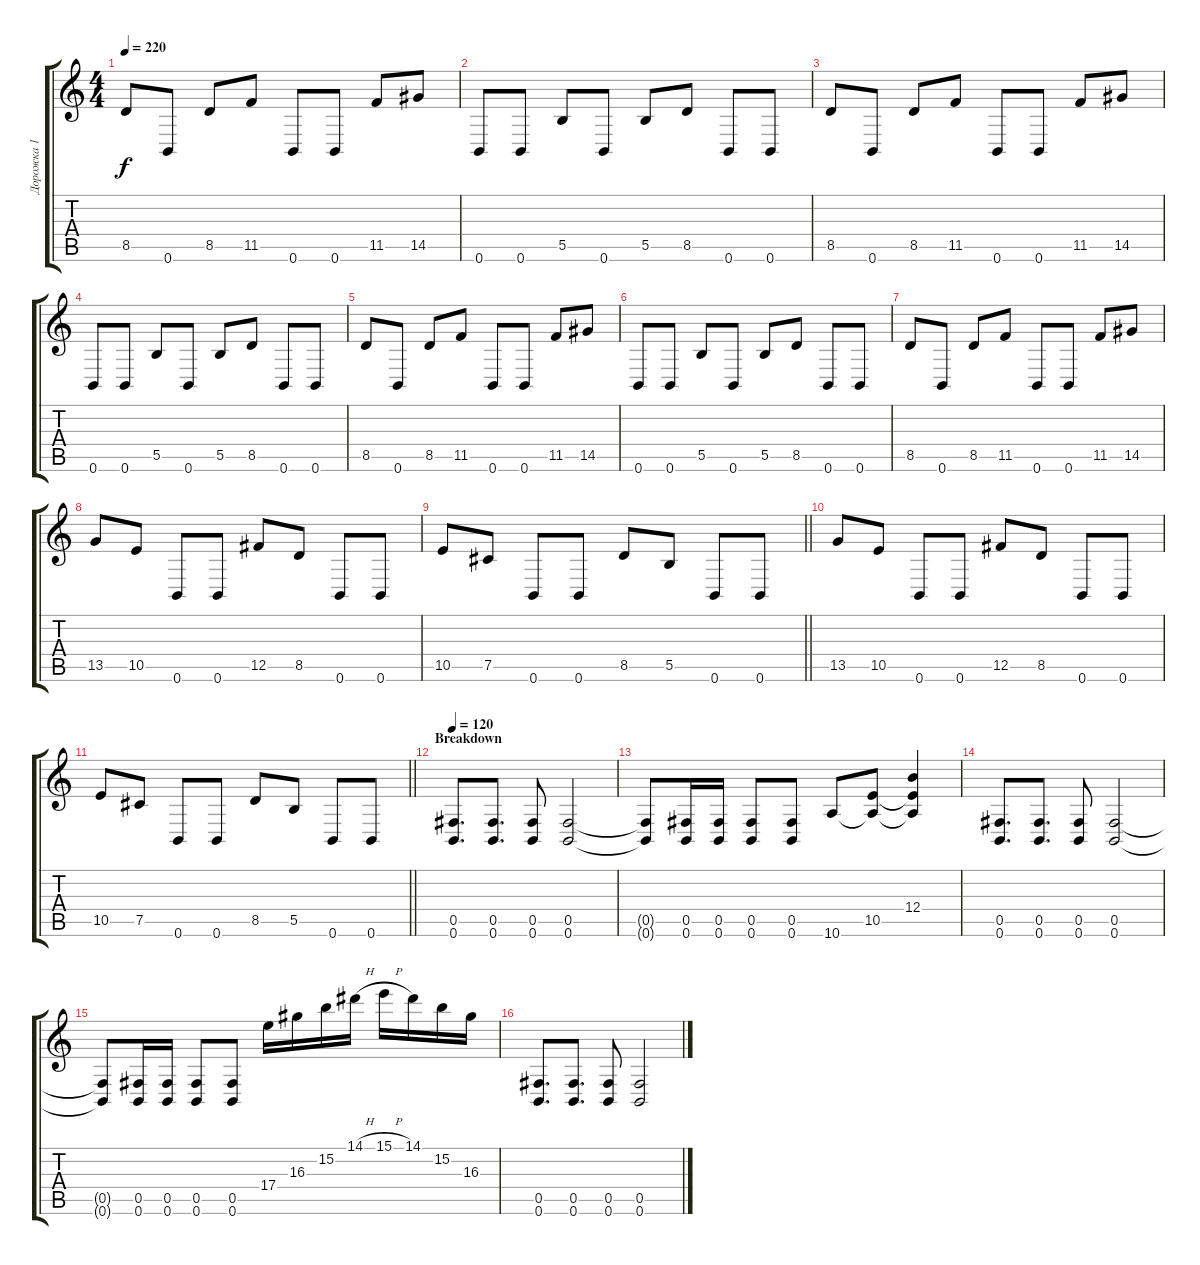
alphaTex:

\track ("Дорожка 1" "Дорожка 1") {instrument distortionguitar}
\staff {score tabs}
\tuning (Db4 Ab3 E3 B2 Gb2 B1) {hide}
\ts (4 4)
\tempo 220
\clef g2
\ks c
8.5.8{dy f} 0.6.8 8.5.8 11.5.8 0.6.8 0.6.8 11.5.8 14.5.8 |
0.6.8 0.6.8 5.5.8 0.6.8 5.5.8 8.5.8 0.6.8 0.6.8 |
8.5.8 0.6.8 8.5.8 11.5.8 0.6.8 0.6.8 11.5.8 14.5.8 |
0.6.8 0.6.8 5.5.8 0.6.8 5.5.8 8.5.8 0.6.8 0.6.8 |
8.5.8 0.6.8 8.5.8 11.5.8 0.6.8 0.6.8 11.5.8 14.5.8 |
0.6.8 0.6.8 5.5.8 0.6.8 5.5.8 8.5.8 0.6.8 0.6.8 |
8.5.8 0.6.8 8.5.8 11.5.8 0.6.8 0.6.8 11.5.8 14.5.8 |
13.5.8 10.5.8 0.6.8 0.6.8 12.5.8 8.5.8 0.6.8 0.6.8 |
\barLineRight lightlight
10.5.8 7.5.8 0.6.8 0.6.8 8.5.8 5.5.8 0.6.8 0.6.8 |
13.5.8 10.5.8 0.6.8 0.6.8 12.5.8 8.5.8 0.6.8 0.6.8 |
\barLineRight lightlight
10.5.8 7.5.8 0.6.8 0.6.8 8.5.8 5.5.8 0.6.8 0.6.8 |
\section ("" "Breakdown")
\tempo 120
(0.5 0.6).8{d} (0.5 0.6).8{d} (0.5 0.6).8 (0.5 0.6).2 |
(0.5{t} 0.6{t}).8 (0.5 0.6).16 (0.5 0.6).16 (0.5 0.6).8 (0.5 0.6).8 10.6.8 (10.5 10.6{t}).8 (12.4 10.5{t} 10.6{t}).4 |
(0.5 0.6).8{d} (0.5 0.6).8{d} (0.5 0.6).8 (0.5 0.6).2 |
(0.5{t} 0.6{t}).8 (0.5 0.6).16 (0.5 0.6).16 (0.5 0.6).8 (0.5 0.6).8 17.4.16 16.3.16 15.2.16 14.1{h}.16 15.1{h}.16 14.1.16 15.2.16 16.3.16 |
(0.5 0.6).8{d} (0.5 0.6).8{d} (0.5 0.6).8 (0.5 0.6).2
